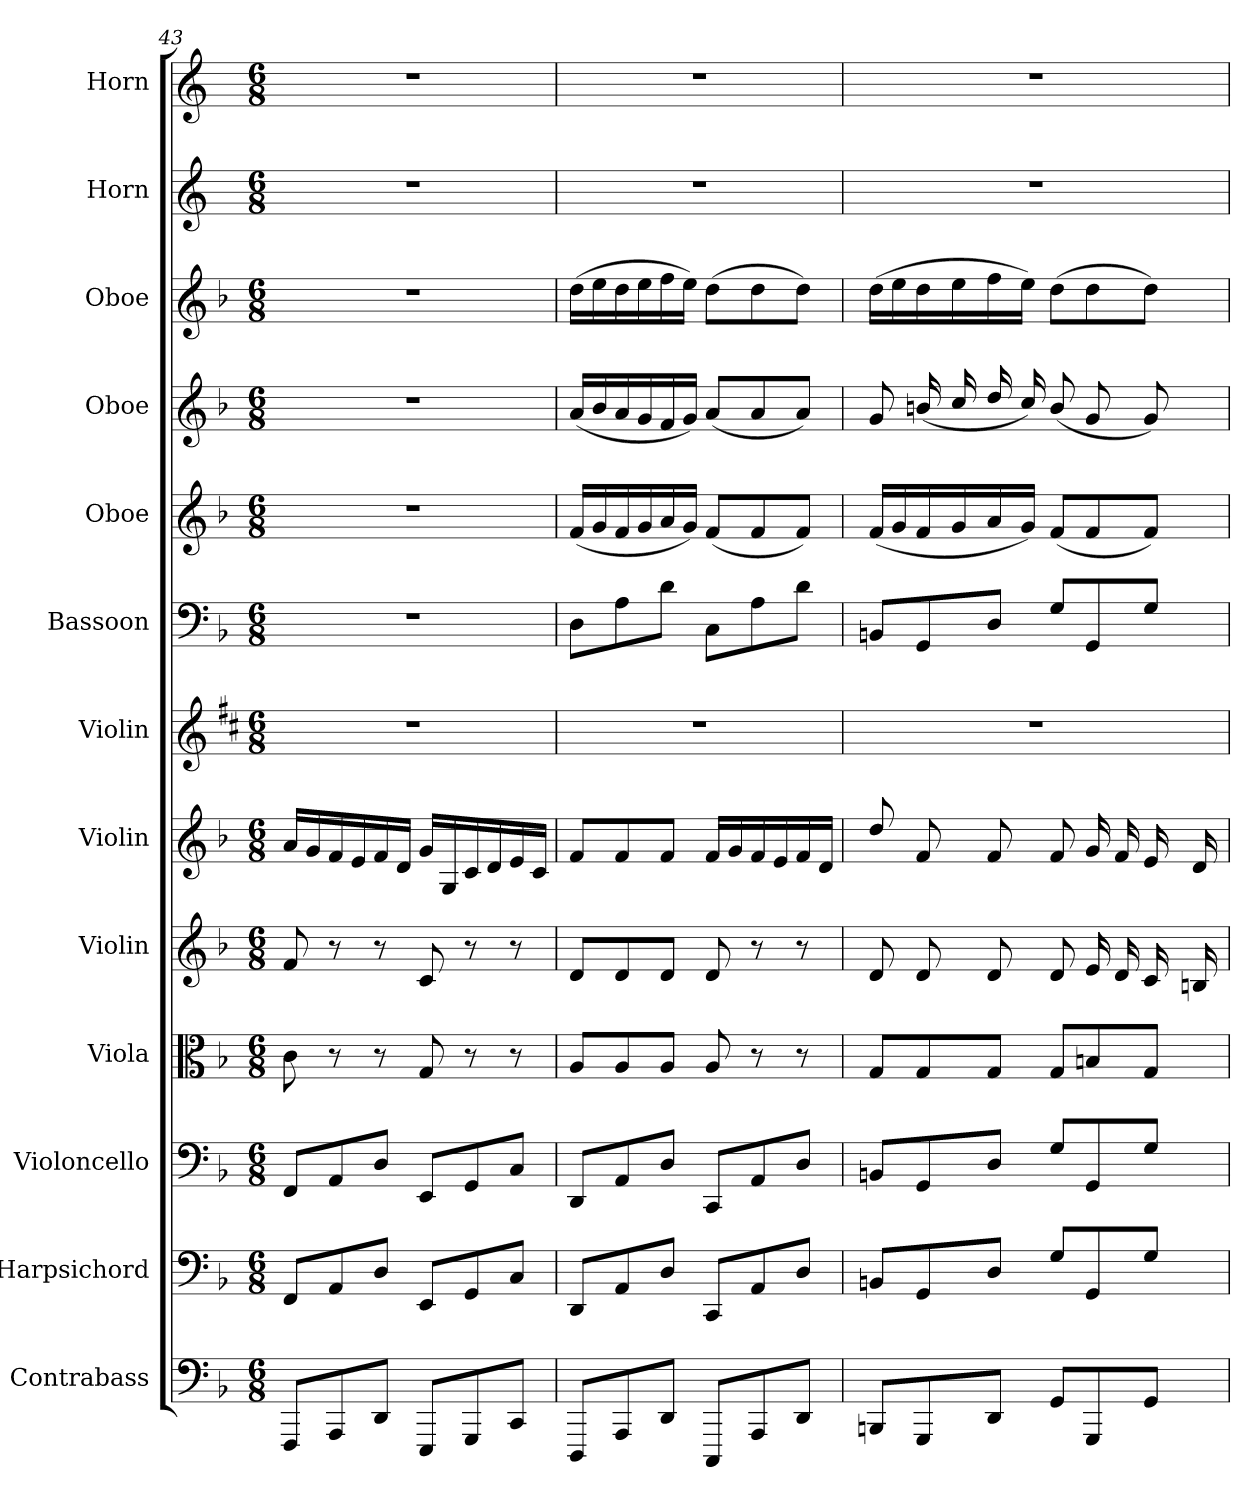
**kern	**kern	**kern	**kern	**kern	**kern	**kern	**kern	**kern	**kern	**kern	**kern	**kern
*part13	*part12	*part11	*part10	*part9	*part8	*part7	*part6	*part5	*part4	*part3	*part2	*part1
*staff13	*staff12	*staff11	*staff10	*staff9	*staff8	*staff7	*staff6	*staff5	*staff4	*staff3	*staff2	*staff1
*I"Contrabass	*I"Harpsichord	*I"Violoncello	*I"Viola	*I"Violin	*I"Violin	*I"Violin	*I"Bassoon	*I"Oboe	*I"Oboe	*I"Oboe	*I"Horn	*I"Horn
*I'Cb	*I'Hpschd	*I'Vc	*I'Vla	*I'Vln	*I'Vln	*I'Vln	*I'Bsn	*I'Ob	*I'Ob	*I'Ob	*I'Hn	*I'Hn
*clefF4	*clefF4	*clefF4	*clefC3	*clefG2	*clefG2	*clefG2	*clefF4	*clefG2	*clefG2	*clefG2	*clefG2	*clefG2
*ITrd7c12	*	*	*	*	*	*	*	*	*	*	*ITrd4c7	*ITrd4c7
*k[b-]	*k[b-]	*k[b-]	*k[b-]	*k[b-]	*k[b-]	*k[f#c#]	*k[b-]	*k[b-]	*k[b-]	*k[b-]	*k[b-]	*k[b-]
*F:	*F:	*F:	*F:	*F:	*F:	*D:	*F:	*F:	*F:	*F:	*F:	*F:
*M6/8	*M6/8	*M6/8	*M6/8	*M6/8	*M6/8	*M6/8	*M6/8	*M6/8	*M6/8	*M6/8	*M6/8	*M6/8
=43	=43	=43	=43	=43	=43	=43	=43	=43	=43	=43	=43	=43
8FFFF/L	8FF/L	8FF/L	8c\	8f/	16a/LL	2.r	2.r	2.r	2.r	2.r	2.r	2.r
.	.	.	.	.	16g/	.	.	.	.	.	.	.
8AAAA/	8AA/	8AA/	8r	8r	16f/	.	.	.	.	.	.	.
.	.	.	.	.	16e/	.	.	.	.	.	.	.
8DDD/J	8D/J	8D/J	8r	8r	16f/	.	.	.	.	.	.	.
.	.	.	.	.	16d/JJ	.	.	.	.	.	.	.
8EEEE/L	8EE/L	8EE/L	8G/	8c/	16g/LL	.	.	.	.	.	.	.
.	.	.	.	.	16G/	.	.	.	.	.	.	.
8GGGG/	8GG/	8GG/	8r	8r	16c/	.	.	.	.	.	.	.
.	.	.	.	.	16d/	.	.	.	.	.	.	.
8CCC/J	8C/J	8C/J	8r	8r	16e/	.	.	.	.	.	.	.
.	.	.	.	.	16c/JJ	.	.	.	.	.	.	.
=44	=44	=44	=44	=44	=44	=44	=44	=44	=44	=44	=44	=44
8DDDD/L	8DD/L	8DD/L	8A/L	8d/L	8f/L	2.r	8D\L	(16f/LL	(16a/LL	(16dd\LL	2.r	2.r
.	.	.	.	.	.	.	.	16g/	16b-/	16ee\	.	.
8AAAA/	8AA/	8AA/	8A/	8d/	8f/	.	8A\	16f/	16a/	16dd\	.	.
.	.	.	.	.	.	.	.	16g/	16g/	16ee\	.	.
8DDD/J	8D/J	8D/J	8A/J	8d/J	8f/J	.	8d\J	16a/	16f/	16ff\	.	.
.	.	.	.	.	.	.	.	16g/JJ)	16g/JJ)	16ee\JJ)	.	.
8CCCC/L	8CC/L	8CC/L	8A/	8d/	16f/LL	.	8C\L	(8f/L	(8a/L	(8dd\L	.	.
.	.	.	.	.	16g/	.	.	.	.	.	.	.
8AAAA/	8AA/	8AA/	8r	8r	16f/	.	8A\	8f/	8a/	8dd\	.	.
.	.	.	.	.	16e/	.	.	.	.	.	.	.
8DDD/J	8D/J	8D/J	8r	8r	16f/	.	8d\J	8f/J)	8a/J)	8dd\J)	.	.
.	.	.	.	.	16d/JJ	.	.	.	.	.	.	.
=45	=45	=45	=45	=45	=45	=45	=45	=45	=45	=45	=45	=45
8BBBBn/L	8BBn/L	8BBn/L	8G/L	8d/	8dd/	2.r	8BBn/L	(16f/LL	8g/	(16dd\LL	2.r	2.r
.	.	.	.	.	.	.	.	16g/	.	16ee\	.	.
8GGGG/	8GG/	8GG/	8G/	8d/	8f/	.	8GG/	16f/	(16bn/	16dd\	.	.
.	.	.	.	.	.	.	.	16g/	16cc/	16ee\	.	.
8DDD/J	8D/J	8D/J	8G/J	8d/	8f/	.	8D/J	16a/	16dd/	16ff\	.	.
.	.	.	.	.	.	.	.	16g/JJ)	16cc/)	16ee\JJ)	.	.
8GGG/L	8G/L	8G/L	8G/L	8d/	8f/	.	8G/L	(8f/L	(8b/	(8dd\L	.	.
8GGGG/	8GG/	8GG/	8Bn/	16e/	16g/	.	8GG/	8f/	8g/	8dd\	.	.
.	.	.	.	16d/	16f/	.	.	.	.	.	.	.
8GGG/J	8G/J	8G/J	8G/J	16c/	16e/	.	8G/J	8f/J)	8g/)	8dd\J)	.	.
.	.	.	.	16Bn/	16d/	.	.	.	.	.	.	.
=	=	=	=	=	=	=	=	=	=	=	=	=
*-	*-	*-	*-	*-	*-	*-	*-	*-	*-	*-	*-	*-
